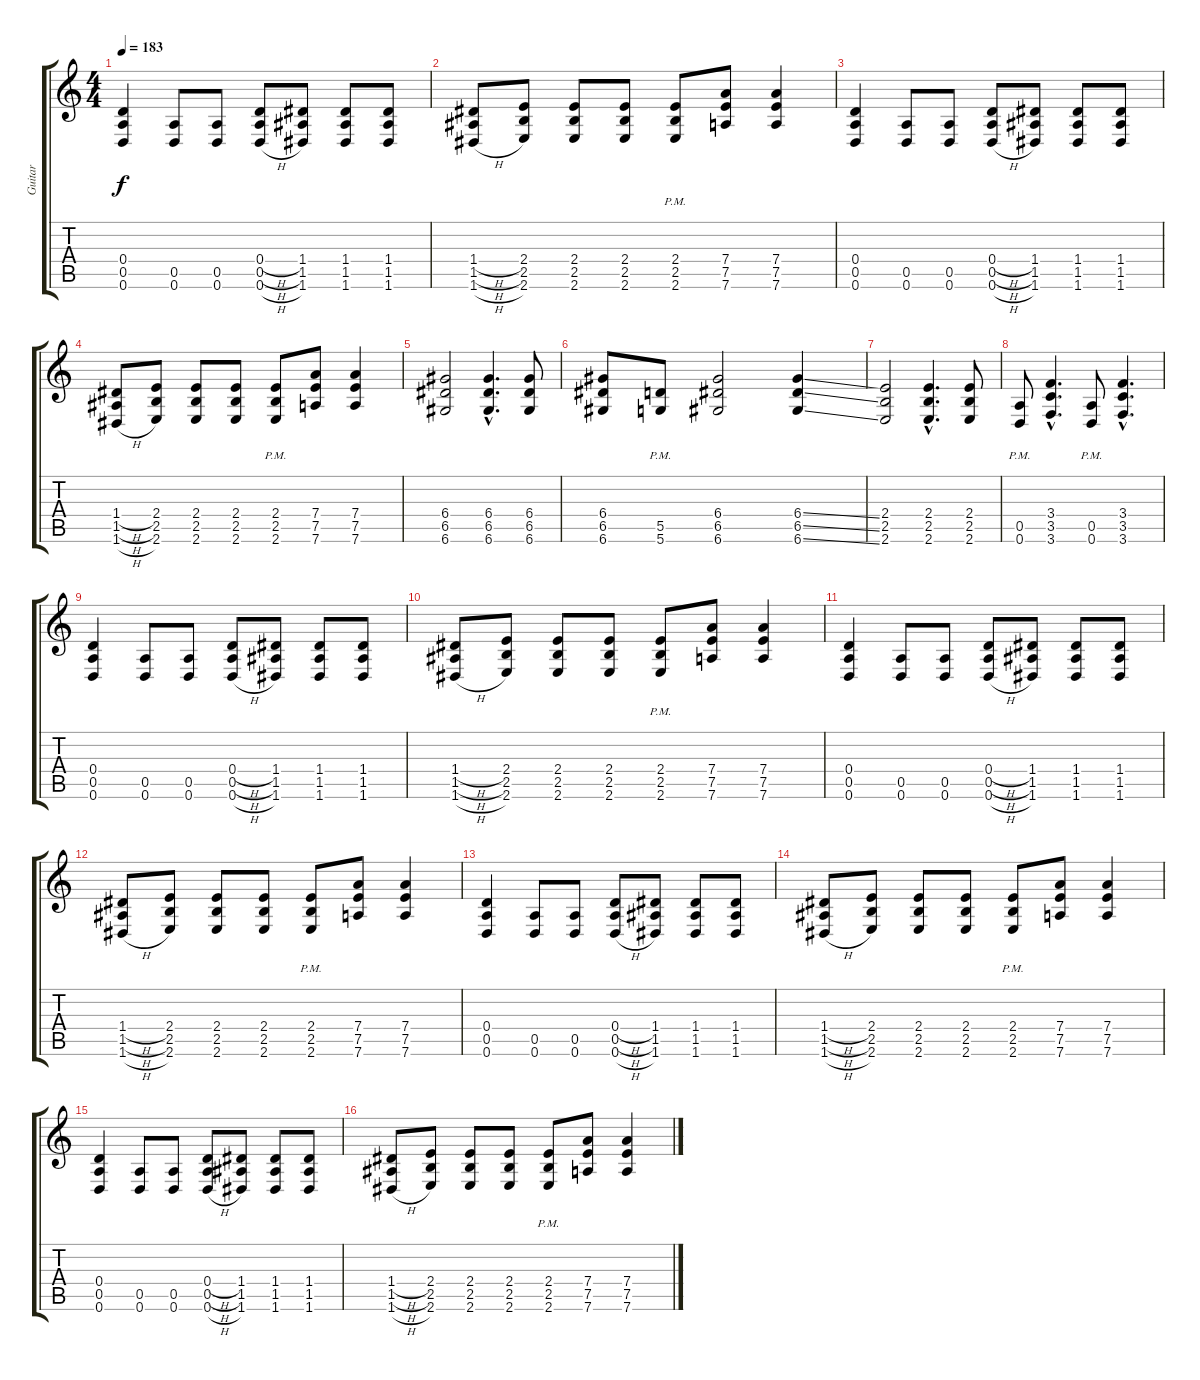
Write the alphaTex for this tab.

\track ("Guitar" "Guitar") {instrument distortionguitar}
\staff {score tabs}
\tuning (E4 B3 G3 D3 A2 D2) {hide}
\ts (4 4)
\tempo 183
\clef g2
\ks c
(0.4 0.5 0.6).4{dy f} (0.5 0.6).8 (0.5 0.6).8 (0.4{h} 0.5{h} 0.6{h}).8 (1.4 1.5 1.6).8 (1.4 1.5 1.6).8 (1.4 1.5 1.6).8 |
(1.4{h} 1.5{h} 1.6{h}).8 (2.4 2.5 2.6).8 (2.4 2.5 2.6).8 (2.4 2.5 2.6).8 (2.4{pm} 2.5{pm} 2.6{pm}).8 (7.4 7.5 7.6).8 (7.4 7.5 7.6).4 |
(0.4 0.5 0.6).4 (0.5 0.6).8 (0.5 0.6).8 (0.4{h} 0.5{h} 0.6{h}).8 (1.4 1.5 1.6).8 (1.4 1.5 1.6).8 (1.4 1.5 1.6).8 |
(1.4{h} 1.5{h} 1.6{h}).8 (2.4 2.5 2.6).8 (2.4 2.5 2.6).8 (2.4 2.5 2.6).8 (2.4{pm} 2.5{pm} 2.6{pm}).8 (7.4 7.5 7.6).8 (7.4 7.5 7.6).4 |
(6.4 6.5 6.6).2 (6.4{hac} 6.5{hac} 6.6{hac}).4{d} (6.4 6.5 6.6).8 |
(6.4 6.5 6.6).8 (5.5{pm} 5.6{pm}).8 (6.4 6.5 6.6).2 (6.4{ss} 6.5{ss} 6.6{ss}).4 |
(2.4 2.5 2.6).2 (2.4{hac} 2.5{hac} 2.6{hac}).4{d} (2.4 2.5 2.6).8 |
(0.5{pm} 0.6{pm}).8 (3.4{hac} 3.5{hac} 3.6{hac}).4{d} (0.5{pm} 0.6{pm}).8 (3.4{hac} 3.5{hac} 3.6{hac}).4{d} |
(0.4 0.5 0.6).4 (0.5 0.6).8 (0.5 0.6).8 (0.4{h} 0.5{h} 0.6{h}).8 (1.4 1.5 1.6).8 (1.4 1.5 1.6).8 (1.4 1.5 1.6).8 |
(1.4{h} 1.5{h} 1.6{h}).8 (2.4 2.5 2.6).8 (2.4 2.5 2.6).8 (2.4 2.5 2.6).8 (2.4{pm} 2.5{pm} 2.6{pm}).8 (7.4 7.5 7.6).8 (7.4 7.5 7.6).4 |
(0.4 0.5 0.6).4 (0.5 0.6).8 (0.5 0.6).8 (0.4{h} 0.5{h} 0.6{h}).8 (1.4 1.5 1.6).8 (1.4 1.5 1.6).8 (1.4 1.5 1.6).8 |
(1.4{h} 1.5{h} 1.6{h}).8 (2.4 2.5 2.6).8 (2.4 2.5 2.6).8 (2.4 2.5 2.6).8 (2.4{pm} 2.5{pm} 2.6{pm}).8 (7.4 7.5 7.6).8 (7.4 7.5 7.6).4 |
(0.4 0.5 0.6).4 (0.5 0.6).8 (0.5 0.6).8 (0.4{h} 0.5{h} 0.6{h}).8 (1.4 1.5 1.6).8 (1.4 1.5 1.6).8 (1.4 1.5 1.6).8 |
(1.4{h} 1.5{h} 1.6{h}).8 (2.4 2.5 2.6).8 (2.4 2.5 2.6).8 (2.4 2.5 2.6).8 (2.4{pm} 2.5{pm} 2.6{pm}).8 (7.4 7.5 7.6).8 (7.4 7.5 7.6).4 |
(0.4 0.5 0.6).4 (0.5 0.6).8 (0.5 0.6).8 (0.4{h} 0.5{h} 0.6{h}).8 (1.4 1.5 1.6).8 (1.4 1.5 1.6).8 (1.4 1.5 1.6).8 |
(1.4{h} 1.5{h} 1.6{h}).8 (2.4 2.5 2.6).8 (2.4 2.5 2.6).8 (2.4 2.5 2.6).8 (2.4{pm} 2.5{pm} 2.6{pm}).8 (7.4 7.5 7.6).8 (7.4 7.5 7.6).4
